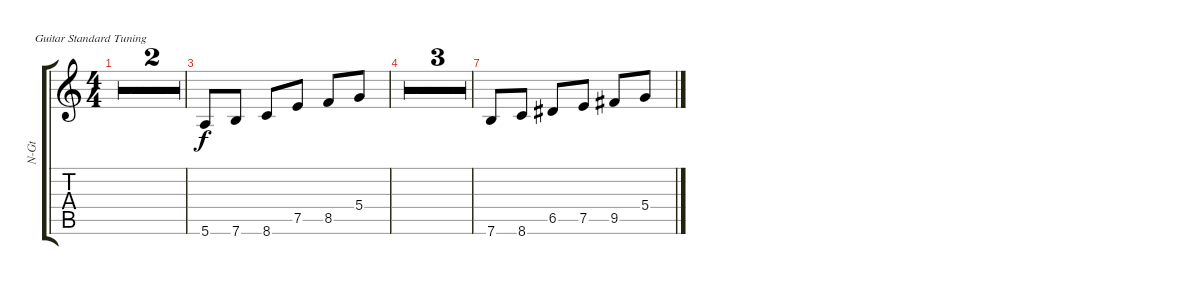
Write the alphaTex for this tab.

\defaultSystemsLayout 4
\bracketExtendMode groupsimilarinstruments
\multiTrackTrackNamePolicy hidden
\otherSystemsTrackNameOrientation horizontal
\track ("common" "N-Gt") {mute multiBarRest instrument acousticguitarnylon}
\staff {score tabs}
\tuning (E4 B3 G3 D3 A2 E2)
\ts (4 4)
\tempo 80
\clef g2
\ks c
|
|
5.6.8 7.6.8 8.6.8 7.5.8 8.5.8 5.4.8 |
|
|
|
7.6.8 8.6.8 6.5.8 7.5.8 9.5.8 5.4.8
